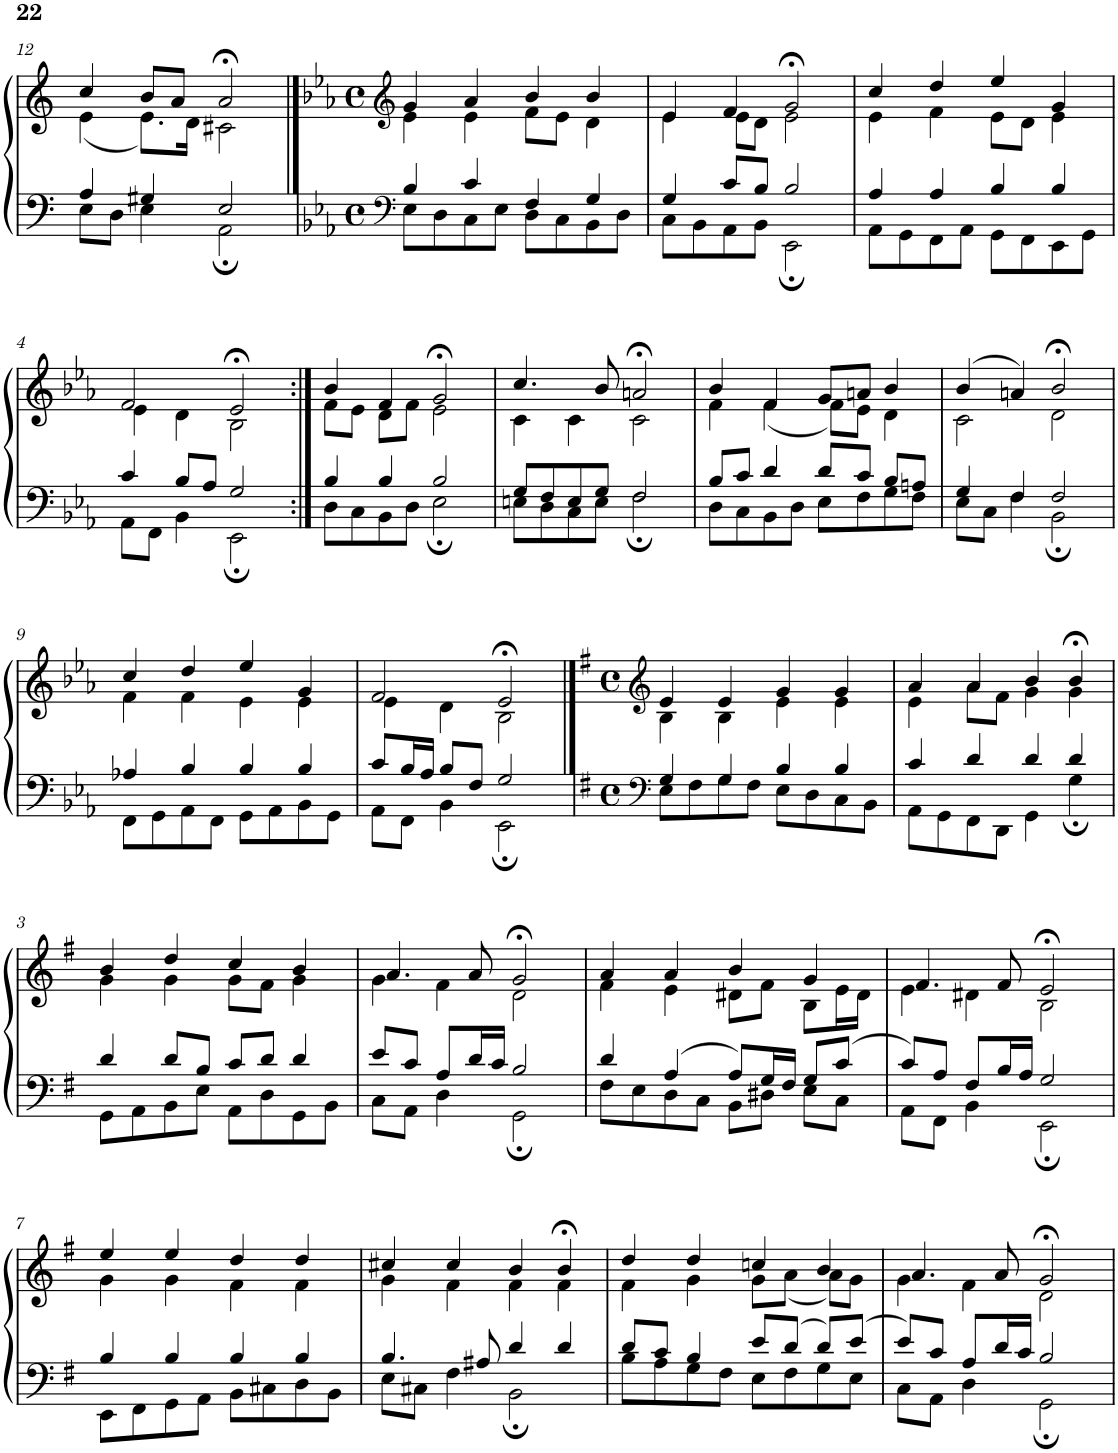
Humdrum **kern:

**kern	**kern
*part1	*part1
*staff2	*staff1
*I"Piano	*
*I'Pno	*
!!LO:PB:g=z
*clefF4	*clefG2
*k[]	*k[]
*M4/4	*M4/4
*met(c)	*met(c)
=12	=12
*^	*^
4A/	8E\L	4cc/	(<4e\
.	8D\J	.	.
4G#X/	4E\	8b/L	8.e\L)
.	.	8a/J	.
.	.	.	16d\Jk
2E/	2AA;\	2a;</	2c#X\
==1	==1	==1	==1
*clefF4	*	*clefG2	*
*k[b-e-a-]	*	*k[b-e-a-]	*
*M4/4	*	*M4/4	*
*met(c)	*	*met(c)	*
4B-/	8E-\L	4g/	4e-\
.	8D\	.	.
4c/	8C\	4a-/	4e-\
.	8E-\J	.	.
4F/	8D\L	4b-/	8f\L
.	8C\	.	8e-\J
4G/	8BB-\	4b-/	4d\
.	8D\J	.	.
=2	=2	=2	=2
4G/	8C\L	4e-/	4e-\
.	8BB-\	.	.
8c/L	8AA-\	4f/	8e-\L
8B-/J	8BB-\J	.	8d\J
2B-/	2EE-;\	2g;</	2e-\
=3	=3	=3	=3
4A-/	8AA-\L	4cc/	4e-\
.	8GG\	.	.
4A-/	8FF\	4dd/	4f\
.	8AA-\J	.	.
4B-/	8GG\L	4ee-/	8e-\L
.	8FF\	.	8d\J
4B-/	8EE-\	4g/	4e-\
.	8GG\J	.	.
!!LO:LB:g=z	!!
=4	=4	=4	=4
4c/	8AA-\L	2f/	4e-\
.	8FF\J	.	.
8B-/L	4BB-\	.	4d\
8A-/J	.	.	.
2G/	2EE-;\	2e-;</	2B-\
=5:|!	=5:|!	=5:|!	=5:|!
4B-/	8D\L	4b-/	8f\L
.	8C\	.	8e-\J
4B-/	8BB-\	4f/	8d\L
.	8D\J	.	8f\J
2B-/	2E-;\	2g;</	2e-\
=6	=6	=6	=6
8G/L	8En\L	4.cc/	4c\
8F/	8D\	.	.
8E/	8C\	.	4c\
8G/J	8E\J	8b-/	.
2F/	2F;\	2an;</	2c\
=7	=7	=7	=7
8B-/L	8D\L	4b-/	4f\
8c/J	8C\	.	.
4d/	8BB-\	4f/	(<4f\
.	8D\J	.	.
8d/L	8E-\L	8g/L	8f\L)
8c/J	8F\	8an/J	8e-\J
8B-/L	8G\	4b-/	4d\
8An/J	8F\J	.	.
=8	=8	=8	=8
4G/	8E-\L	(>4b-/	2c\
.	8C\J	.	.
4F/	4F\	4an/)	.
2F/	2BB-;\	2b-;</	2d\
!!LO:LB:g=z	!!
=9	=9	=9	=9
4A-X/	8FF\L	4cc/	4f\
.	8GG\	.	.
4B-/	8AA-\	4dd/	4f\
.	8FF\J	.	.
4B-/	8GG\L	4ee-/	4e-\
.	8AA-\	.	.
4B-/	8BB-\	4g/	4e-\
.	8GG\J	.	.
=10	=10	=10	=10
8c/L	8AA-\L	2f/	4e-\
16B-/L	8FF\J	.	.
16A-/JJ	.	.	.
8B-/L	4BB-\	.	4d\
8F/J	.	.	.
2G/	2EE-;\	2e-;</	2B-\
==1	==1	==1	==1
*clefF4	*	*clefG2	*
*k[f#]	*	*k[f#]	*
*M4/4	*	*M4/4	*
*met(c)	*	*met(c)	*
4G/	8E\L	4e/	4B\
.	8F#\	.	.
4G/	8G\	4e/	4B\
.	8F#\J	.	.
4B/	8E\L	4g/	4e\
.	8D\	.	.
4B/	8C\	4g/	4e\
.	8BB\J	.	.
=2	=2	=2	=2
4c/	8AA\L	4a/	4e\
.	8GG\	.	.
4d/	8FF#\	4a/	8a\L
.	8DD\J	.	8f#\J
4d/	4GG\	4b/	4g\
4d/	4G;\	4b;</	4g\
!!LO:LB:g=z	!!
=3	=3	=3	=3
4d/	8GG\L	4b/	4g\
.	8AA\	.	.
8d/L	8BB\	4dd/	4g\
8B/J	8E\J	.	.
8c/L	8AA\L	4cc/	8g\L
8d/J	8D\	.	8f#\J
4d/	8GG\	4b/	4g\
.	8BB\J	.	.
=4	=4	=4	=4
8e/L	8C\L	4.a/	4g\
8c/J	8AA\J	.	.
8A/L	4D\	.	4f#\
16d/L	.	8a/	.
16c/JJ	.	.	.
2B/	2GG;\	2g;</	2d\
=5	=5	=5	=5
4d/	8F#\L	4a/	4f#\
.	8E\	.	.
4A/	8D\	4a/	4e\
.	8C\J	.	.
8A/L	8BB\L	4b/	8d#X\L
16G/L	8D#X\J	.	8f#\J
16F#/JJ	.	.	.
8G/L	8E\L	4g/	8B\L
8c/J	8C\J	.	16e\L
.	.	.	16d#\JJ
=6	=6	=6	=6
8c/L	8AA\L	4.f#/	4e\
8A/J	8FF#\J	.	.
8F#/L	4BB\	.	4d#X\
16B/L	.	8f#/	.
16A/JJ	.	.	.
2G/	2EE;\	2e;</	2B\
!!LO:LB:g=z	!!
=7	=7	=7	=7
4B/	8EE\L	4ee/	4g\
.	8FF#\	.	.
4B/	8GG\	4ee/	4g\
.	8AA\J	.	.
4B/	8BB\L	4dd/	4f#\
.	8C#X\	.	.
4B/	8D\	4dd/	4f#\
.	8BB\J	.	.
=8	=8	=8	=8
4.B/	8E\L	4cc#X/	4g\
.	8C#X\J	.	.
.	4F#\	4cc#/	4f#\
8A#X/	.	.	.
4d/	2BB;\	4b/	4f#\
4d/	.	4b;</	4f#\
=9	=9	=9	=9
8d/L	8B\L	4dd/	4f#\
8c/J	8A\	.	.
4B/	8G\	4dd/	4g\
.	8F#\J	.	.
8e/L	8E\L	4ccn/	8g\L
8d/J	8F#\	.	(<8a\J
8d/L	8G\	4b/	8a\L)
8e/J	8E\J	.	8g\J
=10	=10	=10	=10
8e/L	8C\L	4.a/	4g\
8c/J	8AA\J	.	.
8A/L	4D\	.	4f#\
16d/L	.	8a/	.
16c/JJ	.	.	.
2B/	2GG;\	2g;</	2d\
*v	*v	*	*
*	*v	*v
=	=
*-	*-
